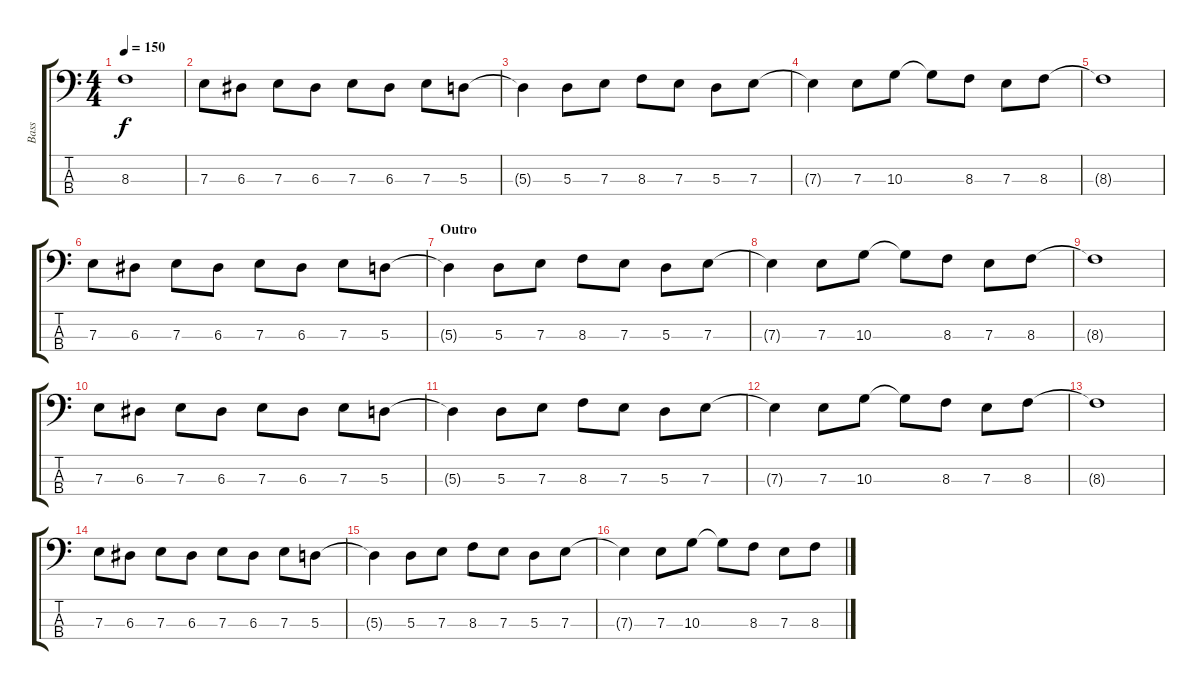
\track ("Bass" "Bass") {instrument electricbassfinger}
\staff {score tabs}
\tuning (G2 D2 A1 E1) {hide}
\ts (4 4)
\tempo 150
\clef f4
\ks c
8.3{t}.1{dy f} |
7.3.8 6.3.8 7.3.8 6.3.8 7.3.8 6.3.8 7.3.8 5.3.8 |
5.3{t}.4 5.3.8 7.3.8 8.3.8 7.3.8 5.3.8 7.3.8 |
7.3{t}.4 7.3.8 10.3.8 10.3{t}.8 8.3.8 7.3.8 8.3.8 |
8.3{t}.1 |
7.3.8 6.3.8 7.3.8 6.3.8 7.3.8 6.3.8 7.3.8 5.3.8 |
\section ("" "Outro")
5.3{t}.4 5.3.8 7.3.8 8.3.8 7.3.8 5.3.8 7.3.8 |
7.3{t}.4 7.3.8 10.3.8 10.3{t}.8 8.3.8 7.3.8 8.3.8 |
8.3{t}.1 |
7.3.8 6.3.8 7.3.8 6.3.8 7.3.8 6.3.8 7.3.8 5.3.8 |
5.3{t}.4 5.3.8 7.3.8 8.3.8 7.3.8 5.3.8 7.3.8 |
7.3{t}.4 7.3.8 10.3.8 10.3{t}.8 8.3.8 7.3.8 8.3.8 |
8.3{t}.1 |
7.3.8 6.3.8 7.3.8 6.3.8 7.3.8 6.3.8 7.3.8 5.3.8 |
5.3{t}.4 5.3.8 7.3.8 8.3.8 7.3.8 5.3.8 7.3.8 |
7.3{t}.4 7.3.8 10.3.8 10.3{t}.8 8.3.8 7.3.8 8.3.8
